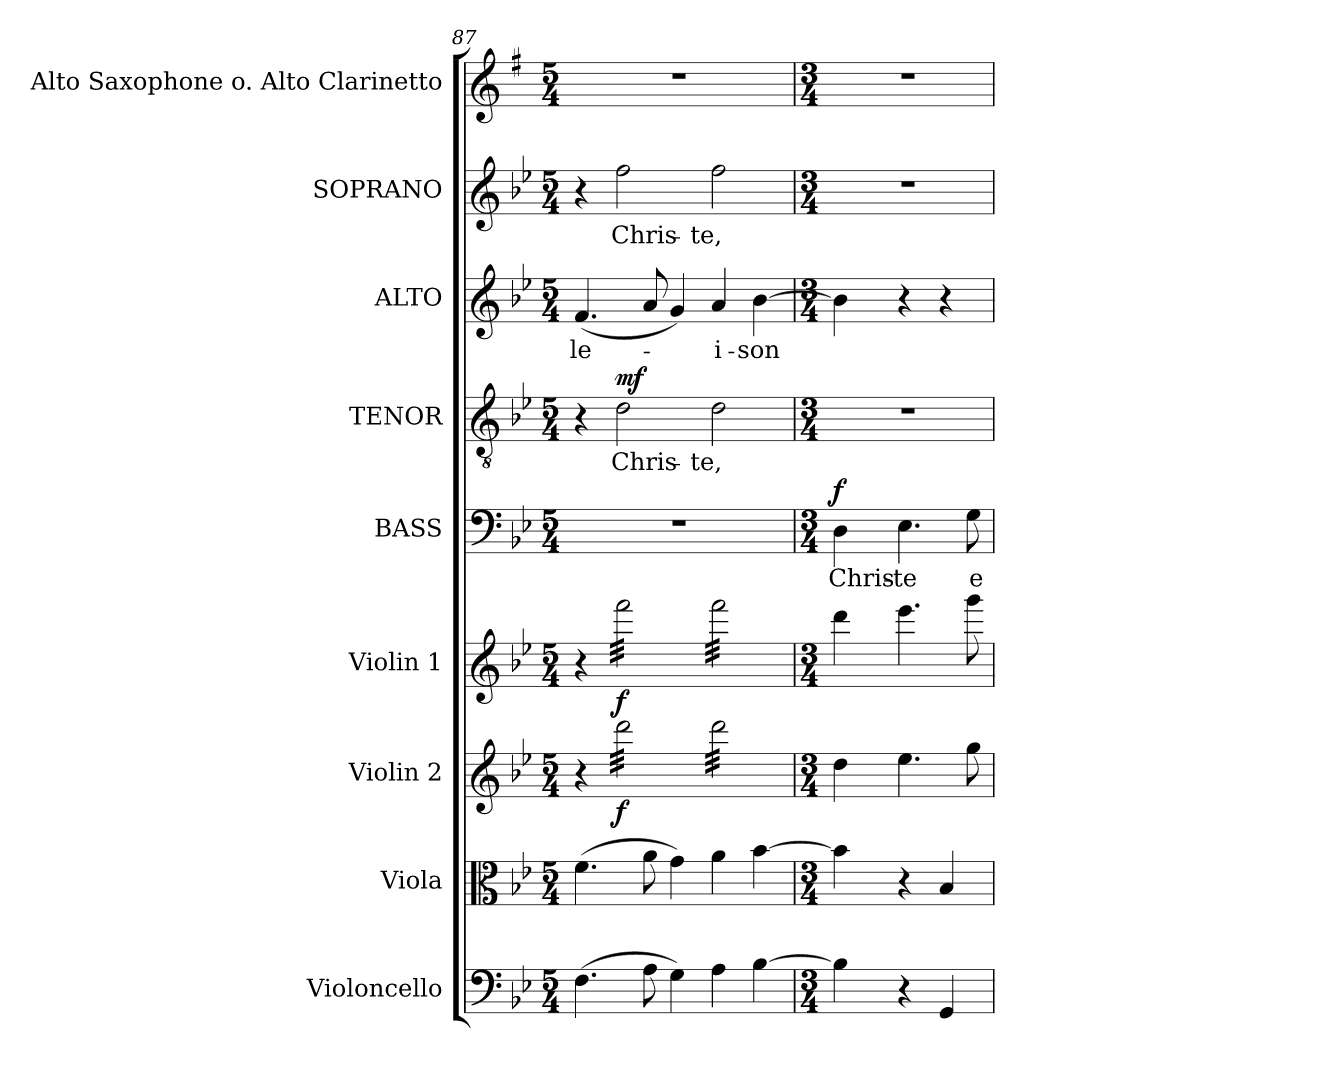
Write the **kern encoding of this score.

**kern	**kern	**kern	**dynam	**kern	**dynam	**kern	**text	**dynam	**kern	**text	**dynam	**kern	**text	**kern	**text	**kern
*part9	*part8	*part7	*part7	*part6	*part6	*part5	*part5	*part5	*part4	*part4	*part4	*part3	*part3	*part2	*part2	*part1
*staff9	*staff8	*staff7	*staff7	*staff6	*staff6	*staff5	*staff5	*staff5	*staff4	*staff4	*staff4	*staff3	*staff3	*staff2	*staff2	*staff1
*I"Violoncello	*I"Viola	*I"Violin 2	*	*I"Violin 1	*	*I"BASS	*	*	*I"TENOR	*	*	*I"ALTO	*	*I"SOPRANO	*	*I"Alto Saxophone o. Alto Clarinetto
*I'Vc.	*I'Vla.	*I'Vln. 2	*	*I'Vln. 1	*	*I'B.	*	*	*I'T.	*	*	*I'A.	*	*I'S.	*	*I'Alto Sax. o. Alto Clar.
*clefF4	*clefC3	*clefG2	*	*clefG2	*	*clefF4	*	*	*clefGv2	*	*	*clefG2	*	*clefG2	*	*clefG2
*	*	*	*	*	*	*	*	*	*ITrd7c12	*	*	*	*	*	*	*ITrd5c9
*k[b-e-]	*k[b-e-]	*k[b-e-]	*	*k[b-e-]	*	*k[b-e-]	*	*	*k[b-e-]	*	*	*k[b-e-]	*	*k[b-e-]	*	*k[b-e-]
*B-:	*B-:	*B-:	*	*B-:	*	*B-:	*	*	*B-:	*	*	*B-:	*	*B-:	*	*B-:
*M5/4	*M5/4	*M5/4	*	*M5/4	*	*M5/4	*	*	*M5/4	*	*	*M5/4	*	*M5/4	*	*M5/4
=87	=87	=87	=87	=87	=87	=87	=87	=87	=87	=87	=87	=87	=87	=87	=87	=87
!	!	!	!	!	!	!LO:N:vis=1	!	!	!	!	!	!	!	!	!	!
!	!	!	!	!	!	!	!	!	!	!	!	!	!LO:LY:b:color=#000000	!	!	!LO:N:vis=1
(4.Fi\	(4.fi\	4r	.	4r	.	4%5r	.	.	4r	.	.	(4.fi/	-le-	4r	.	4%5r
!	!	!	!	!	!	!	!	!	!	!LO:LY:b:color=#000000	!	!	!	!	!	!
!	!	!	!	!	!	!	!	!	!	!	!	!	!	!	!LO:LY:b:color=#000000	!
*	*	*tremolo	*	*	*	*	*	*	*	*	*	*	*	*	*	*
*	*	*	*	*tremolo	*	*	*	*	*	*	*	*	*	*	*	*
.	.	32dddi\LLL	f	32fffi\LLL	f	.	.	.	2Di\	Chris-	mf	.	.	2ffi\	Chris-	.
.	.	32dddi\	.	32fffi\	.	.	.	.	.	.	.	.	.	.	.	.
.	.	32dddi\	.	32fffi\	.	.	.	.	.	.	.	.	.	.	.	.
.	.	32dddi\	.	32fffi\	.	.	.	.	.	.	.	.	.	.	.	.
8Ai\	8ai\	32dddi\	.	32fffi\	.	.	.	.	.	.	.	8ai/	.	.	.	.
.	.	32dddi\	.	32fffi\	.	.	.	.	.	.	.	.	.	.	.	.
.	.	32dddi\	.	32fffi\	.	.	.	.	.	.	.	.	.	.	.	.
.	.	32dddi\	.	32fffi\	.	.	.	.	.	.	.	.	.	.	.	.
4Gi\)	4gi\)	32dddi\	.	32fffi\	.	.	.	.	.	.	.	4gi/)	.	.	.	.
.	.	32dddi\	.	32fffi\	.	.	.	.	.	.	.	.	.	.	.	.
.	.	32dddi\	.	32fffi\	.	.	.	.	.	.	.	.	.	.	.	.
.	.	32dddi\	.	32fffi\	.	.	.	.	.	.	.	.	.	.	.	.
.	.	32dddi\	.	32fffi\	.	.	.	.	.	.	.	.	.	.	.	.
.	.	32dddi\	.	32fffi\	.	.	.	.	.	.	.	.	.	.	.	.
.	.	32dddi\	.	32fffi\	.	.	.	.	.	.	.	.	.	.	.	.
.	.	32dddi\JJJ	.	32fffi\JJJ	.	.	.	.	.	.	.	.	.	.	.	.
!	!	!	!	!	!	!	!	!	!	!LO:LY:b:color=#000000	!	!	!	!	!	!
!	!	!	!	!	!	!	!	!	!	!	!	!	!LO:LY:b:color=#000000	!	!	!
!	!	!	!	!	!	!	!	!	!	!	!	!	!	!	!LO:LY:b:color=#000000	!
4Ai\	4ai\	32dddi\LLL	.	32fffi\LLL	.	.	.	.	2Di\	-te,	.	4ai/	-i-	2ffi\	-te,	.
.	.	32dddi\	.	32fffi\	.	.	.	.	.	.	.	.	.	.	.	.
.	.	32dddi\	.	32fffi\	.	.	.	.	.	.	.	.	.	.	.	.
.	.	32dddi\	.	32fffi\	.	.	.	.	.	.	.	.	.	.	.	.
.	.	32dddi\	.	32fffi\	.	.	.	.	.	.	.	.	.	.	.	.
.	.	32dddi\	.	32fffi\	.	.	.	.	.	.	.	.	.	.	.	.
.	.	32dddi\	.	32fffi\	.	.	.	.	.	.	.	.	.	.	.	.
.	.	32dddi\	.	32fffi\	.	.	.	.	.	.	.	.	.	.	.	.
!	!	!	!	!	!	!	!	!	!	!	!	!	!LO:LY:b:color=#000000	!	!	!
[>4B-i\	[>4b-i\	32dddi\	.	32fffi\	.	.	.	.	.	.	.	[>4b-i\	-son	.	.	.
.	.	32dddi\	.	32fffi\	.	.	.	.	.	.	.	.	.	.	.	.
.	.	32dddi\	.	32fffi\	.	.	.	.	.	.	.	.	.	.	.	.
.	.	32dddi\	.	32fffi\	.	.	.	.	.	.	.	.	.	.	.	.
.	.	32dddi\	.	32fffi\	.	.	.	.	.	.	.	.	.	.	.	.
.	.	32dddi\	.	32fffi\	.	.	.	.	.	.	.	.	.	.	.	.
.	.	32dddi\	.	32fffi\	.	.	.	.	.	.	.	.	.	.	.	.
.	.	32dddi\JJJ	.	32fffi\JJJ	.	.	.	.	.	.	.	.	.	.	.	.
*	*	*	*	*Xtremolo	*	*	*	*	*	*	*	*	*	*	*	*
*	*	*Xtremolo	*	*	*	*	*	*	*	*	*	*	*	*	*	*
=88	=88	=88	=88	=88	=88	=88	=88	=88	=88	=88	=88	=88	=88	=88	=88	=88
*M3/4	*M3/4	*M3/4	*	*M3/4	*	*M3/4	*	*	*M3/4	*	*	*M3/4	*	*M3/4	*	*M3/4
!	!	!	!	!	!	!	!LO:LY:b:color=#000000	!	!LO:N:vis=1	!	!	!	!	!LO:N:vis=1	!	!LO:N:vis=1
4B-i\]	4b-i\]	4ddi\	.	4dddi\	.	4Di\	Chris-	f	2.r	.	.	4b-i\]	.	2.r	.	2.r
!	!	!	!	!	!	!	!LO:LY:b:color=#000000	!	!	!	!	!	!	!	!	!
4r	4r	4.ee-i\	.	4.eee-i\	.	4.E-i\	-te	.	.	.	.	4r	.	.	.	.
4GGi/	4B-i/	.	.	.	.	.	.	.	.	.	.	4r	.	.	.	.
!	!	!	!	!	!	!	!LO:LY:b:color=#000000	!	!	!	!	!	!	!	!	!
.	.	8ggi\	.	8gggi\	.	8Gi\	e-	.	.	.	.	.	.	.	.	.
=	=	=	=	=	=	=	=	=	=	=	=	=	=	=	=	=
*-	*-	*-	*-	*-	*-	*-	*-	*-	*-	*-	*-	*-	*-	*-	*-	*-
